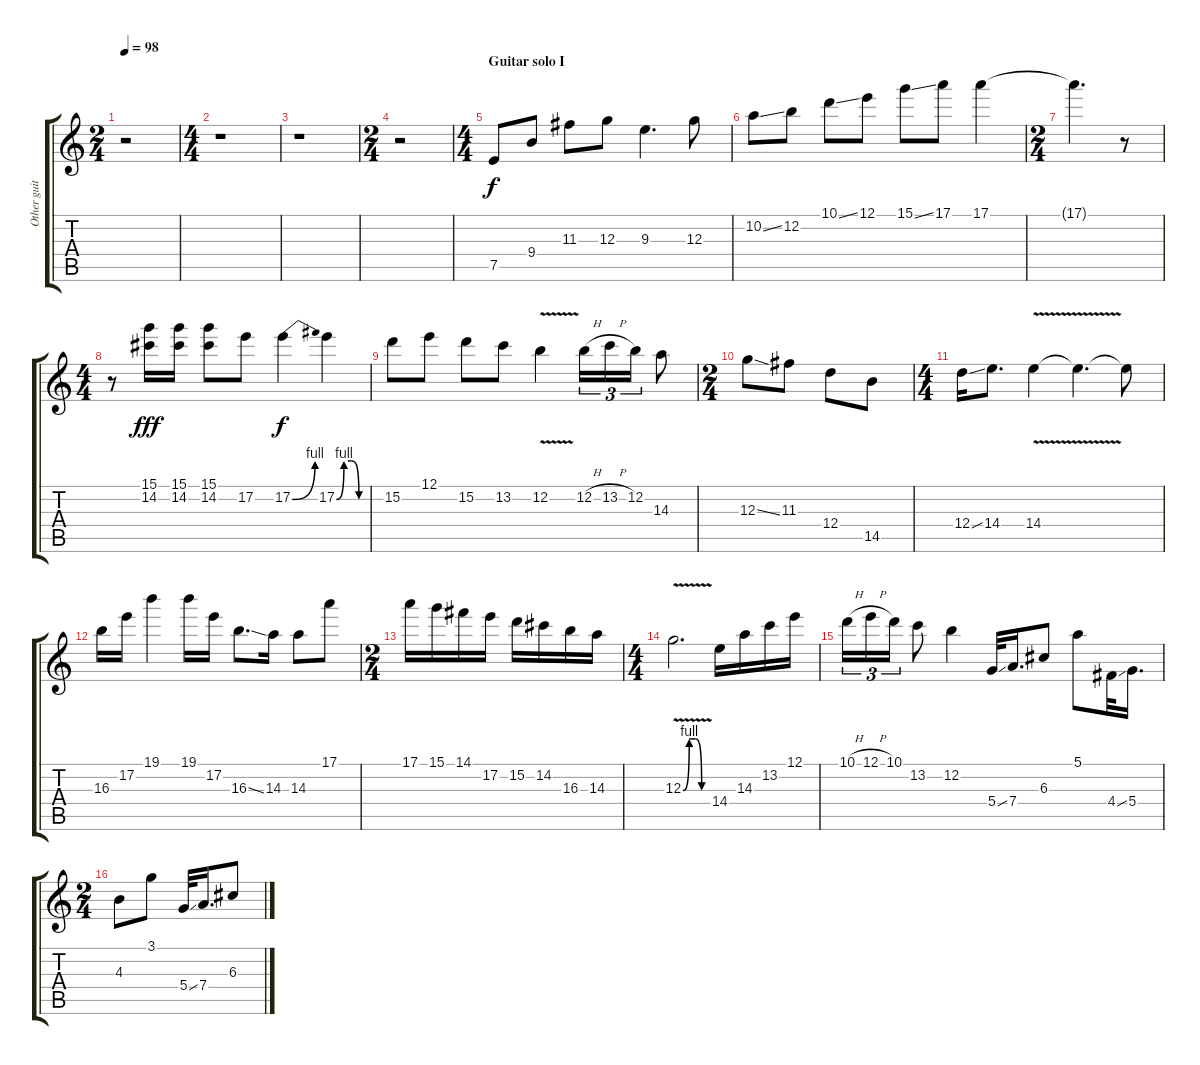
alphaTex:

\track ("Other guitar 3" "Other guit") {instrument overdrivenguitar}
\staff {score tabs}
\tuning (E4 B3 G3 D3 A2 E2) {hide}
\ts (2 4)
\tempo 98
\clef g2
\ks c
r.2{dy f} |
\ts (4 4)
r.1 |
r.1 |
\ts (2 4)
r.2 |
\ts (4 4)
\section ("" "Guitar solo I")
7.5.8 9.4.8 11.3.8 12.3.8 9.3.4{d} 12.3.8 |
10.2{ss}.8 12.2.8 10.1{ss}.8 12.1.8 15.1{ss}.8 17.1.8 17.1.4 |
\ts (2 4)
17.1{t}.4{d} r.8 |
\ts (4 4)
r.8 (15.1 14.2).16{dy fff} (15.1 14.2).16 (15.1 14.2).8 17.2.8 17.2{be (bend 0 0 60 4)}.4{dy f} 17.2{be (custom 0 0 15 4 30 4 45 0 60 0)}.4 |
15.2.8 12.1.8 15.2.8 13.2.8 12.2{v}.4 12.2{h}.16{tu (3 2)} 13.2{h}.16{tu (3 2)} 12.2.16{tu (3 2)} 14.3.8 |
\ts (2 4)
12.3{ss}.8 11.3.8 12.4.8 14.5.8 |
\ts (4 4)
12.4{ss}.16 14.4.8{d} 14.4{v}.4 14.4{t}.4{d} 14.4{t}.8 |
16.3.16 17.2.16 19.1.4 19.1.16 17.2.16 16.3{ss}.8{d} 14.3.16 14.3.8 17.1.8 |
\ts (2 4)
17.1.16 15.1.16 14.1.16 17.2.16 15.2.16 14.2.16 16.3.16 14.3.16 |
\ts (4 4)
12.3{be (custom 0 0 15 4 30 4 45 0 60 0) v}.2{d} 14.4.16 14.3.16 13.2.16 12.1.16 |
10.1{h}.16{tu (3 2)} 12.1{h}.16{tu (3 2)} 10.1.16{tu (3 2)} 13.2.8 12.2.4 5.4{ss}.32 7.4.16{d} 6.3.8 5.1.8 4.4{ss}.32 5.4.16{d} |
\ts (2 4)
4.3.8 3.1.8 5.4{ss}.32 7.4.16{d} 6.3.8
